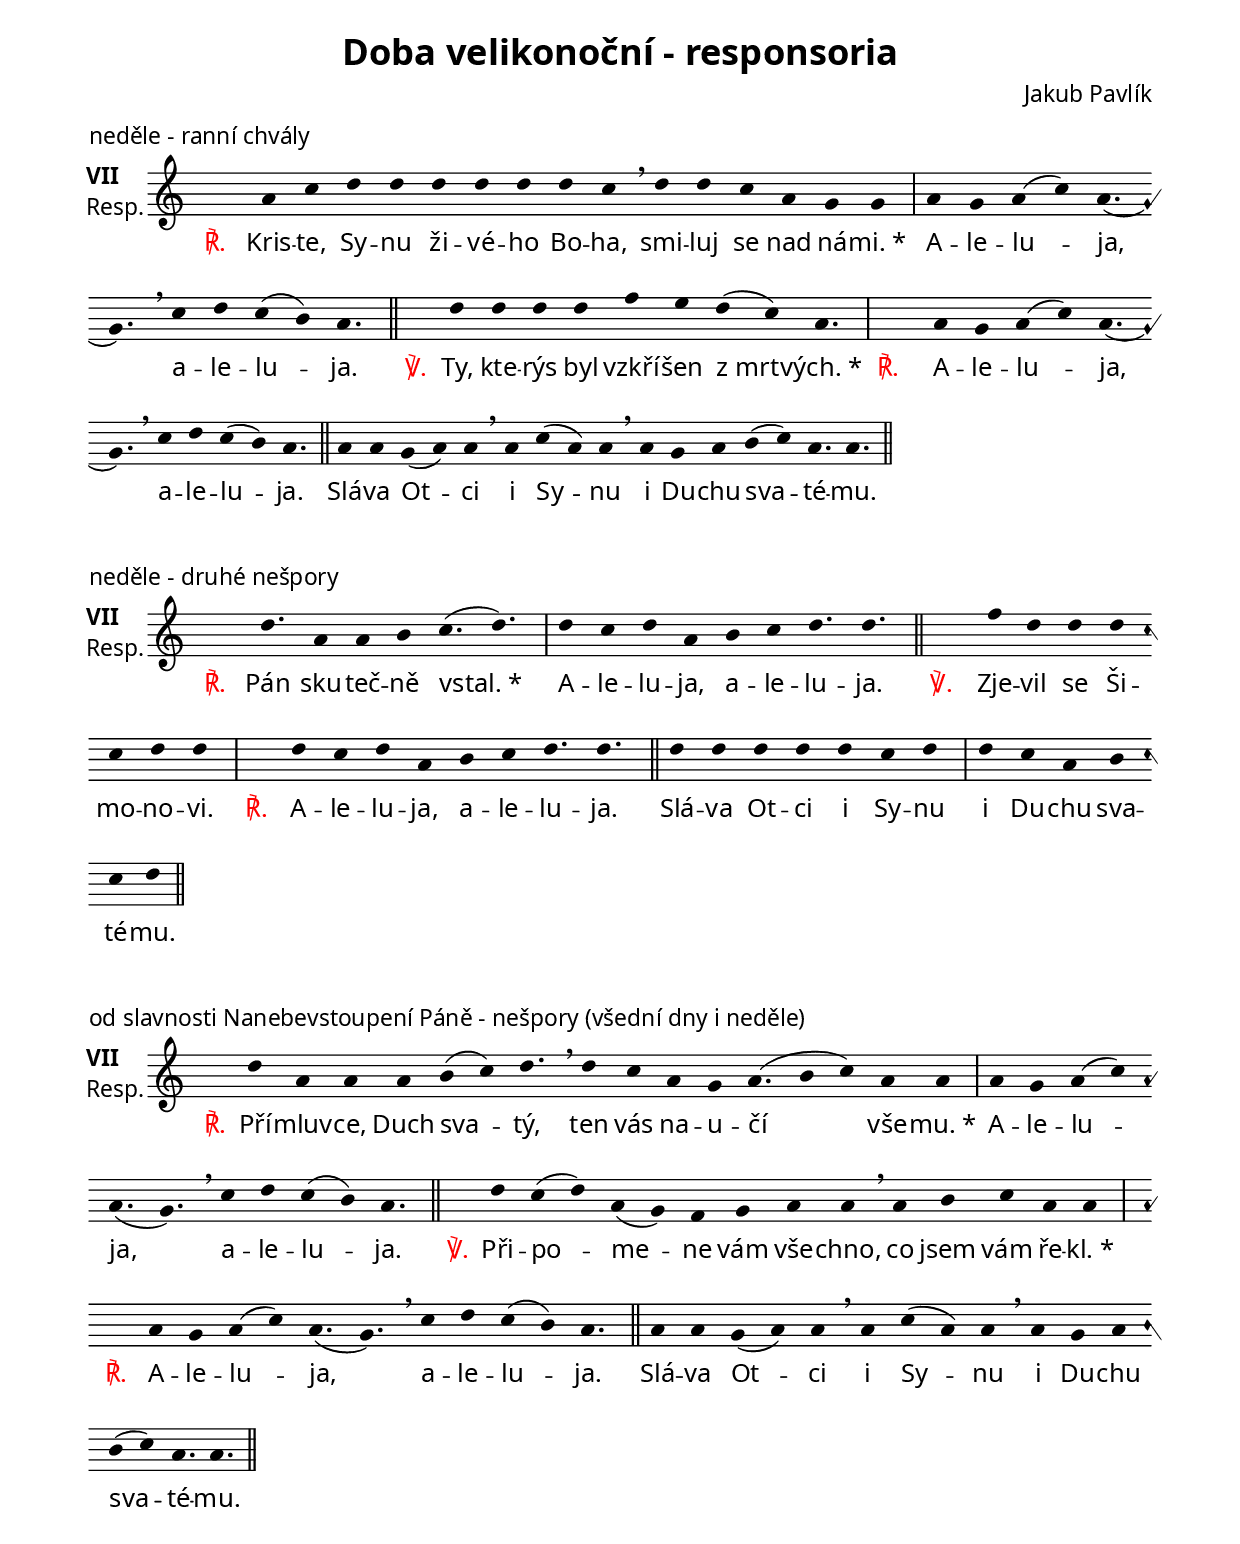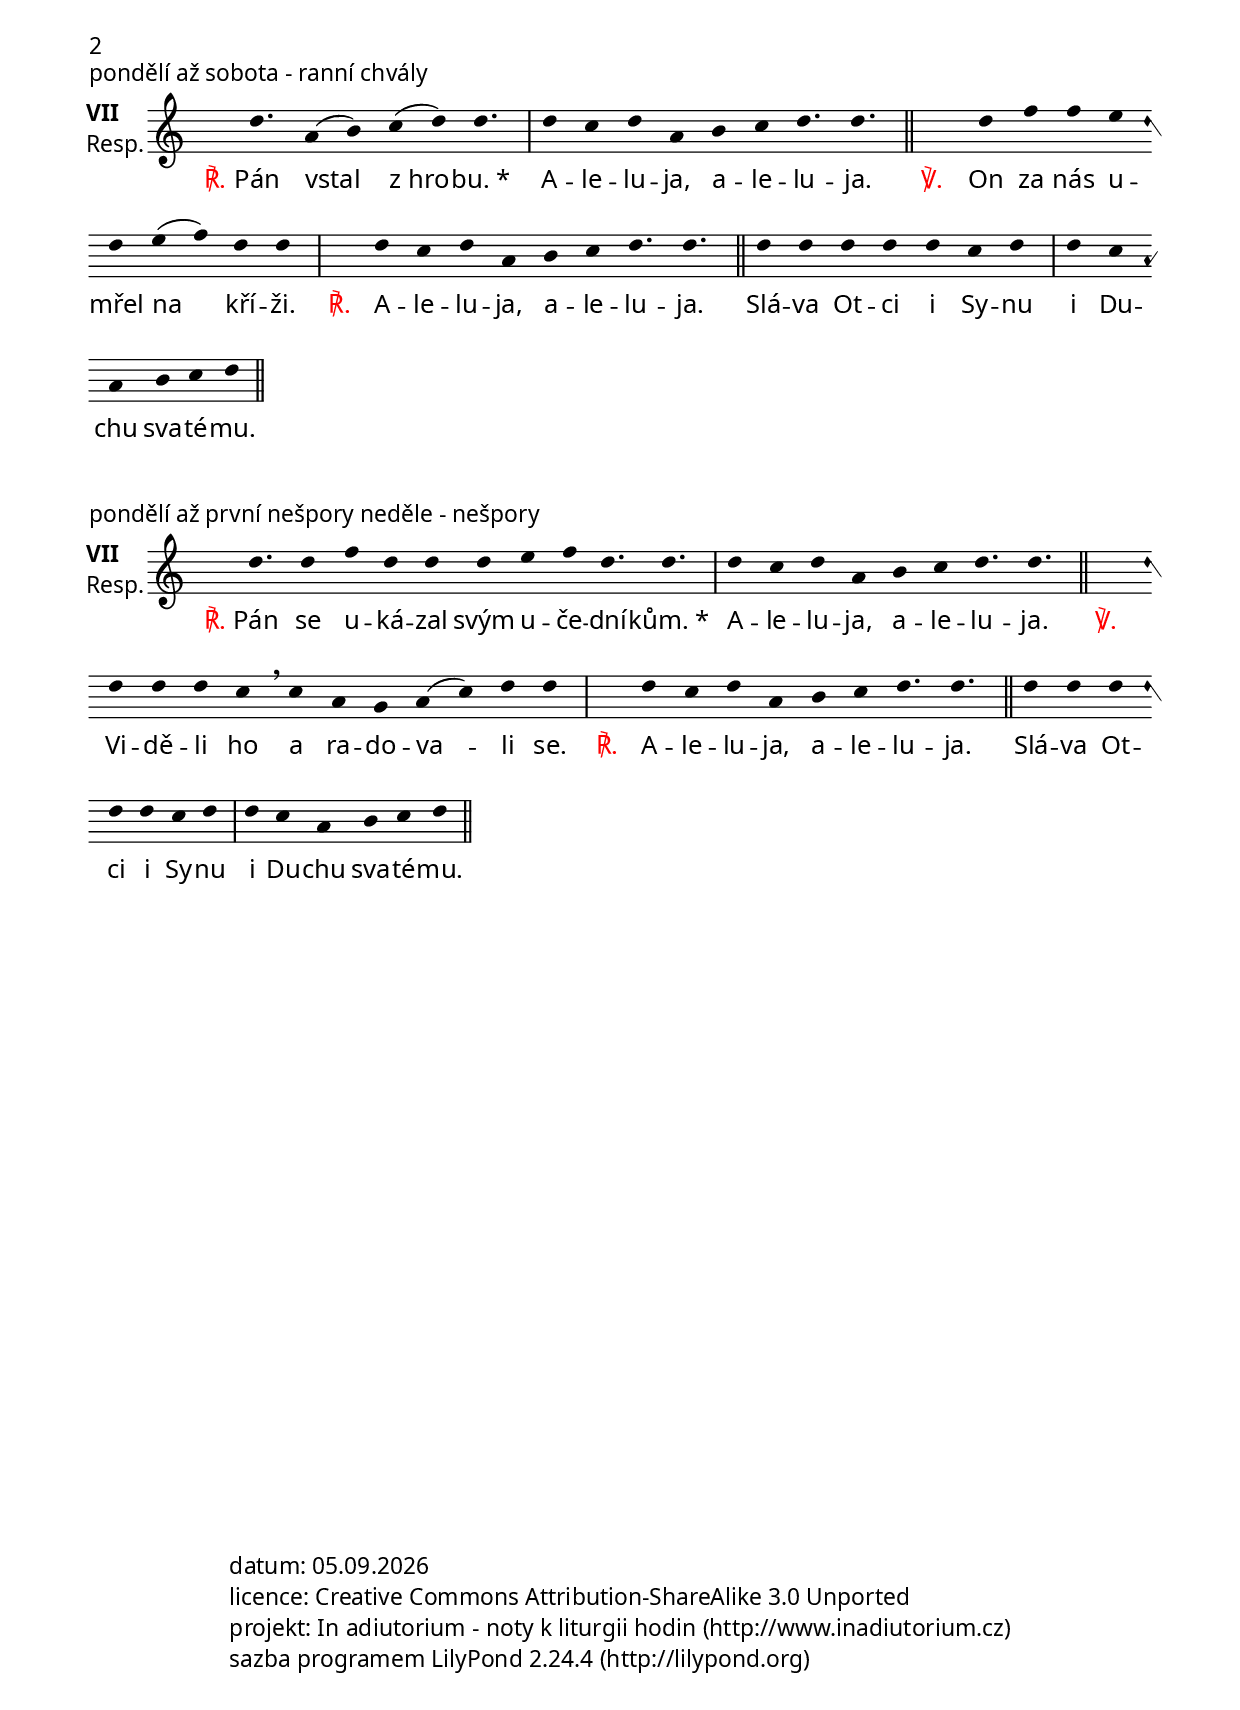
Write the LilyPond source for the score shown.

\version "2.12.3"

\header {
  title = "Doba velikonoční - responsoria"
  composer = "Jakub Pavlík"
}

\include "spolecne.ly"

\paper {
  % neroztahovat noty na celou stranku, ale nechat misto dole:
  ragged-bottom = ##t 
}

dvaleluja = \lyricmode { A -- le -- lu -- ja, a -- le -- lu -- ja. }
slavaRespText = \lyricmode {
  Slá -- va Ot -- ci i Sy -- nu i Du -- chu sva -- té -- mu.
}

alelResp = { d4 c d a b c d4. d }
slava = { d4 d d d d c d \bar "|" d4 c a b c d \bar "||" }
slavaDelsi = { a4 a g( a) a \breathe a c( a) a \breathe a g a b( c) a4. a }

alelRespDelsi = { a4 g a( c) a4.( g) \breathe c4 d c( b) a4. }

\score {
  \relative c'' {
    \choralniPredznamenaniII "VII" "Resp."
    \choralniRezim
    
    %R
    \neviditelna a
    a4 c d d d d d d c \breathe
    d d c a g g \bar "|"
    \alelRespDelsi \bar "||"
    
    %V
    \neviditelna d
    d4 d d d f e d( c) a4. \bar "|"
    \neviditelna a
    \alelRespDelsi \bar "||"
    
    % Slava
    \slavaDelsi \bar "||"
  }
  \addlyrics {
    \Response Kris -- te, Sy -- nu ži -- vé -- ho Bo -- ha,
    smi -- luj se nad ná -- mi._*
    \dvaleluja
    \Verse Ty, kte -- rýs byl vzkří -- šen z_mrt -- vých._*
    \Response \dvaleluja
    \slavaRespText
  }
  \header {
    piece = "neděle - ranní chvály"
  }
}

\score {
  \relative c'' {
    \choralniPredznamenaniII "VII" "Resp."
    \choralniRezim
    
    %R
    \neviditelna d
    d4. a4 a b c4.( d) \bar "|"
    \alelResp \bar "||"
    
    %V
    \neviditelna f
    f4 d d d c d d \bar "|"
    \neviditelna d
    \alelResp \bar "||"
    
    \slava
  }
  \addlyrics {
    \Response Pán sku -- teč -- ně vstal._*
    \dvaleluja
    \Verse Zje -- vil se Ši -- mo -- no -- vi.
    \Response \dvaleluja
    \slavaRespText
  }
  \header {
    piece = "neděle - druhé nešpory"
  }
}

\score {
  \relative c'' {
    \choralniPredznamenaniII "VII" "Resp."
    \choralniRezim
    
    % R
    \neviditelna d
    d4 a a a b( c) d4. \breathe
    d4 c a g a4.( b4 c) a a \bar "|"
    \alelRespDelsi \bar "||"
    
    % V
    \neviditelna d
    d4 c( d) a( g) f g a a \breathe
    a4 b c a a \bar "|"
    % R
    \neviditelna a
    \alelRespDelsi \bar "||"
    
    \slavaDelsi \bar "||"
  }
  \addlyrics {
    \Response Pří -- mluv -- ce, Duch sva -- tý, ten vás na -- u -- čí
    vše -- mu._*
    \dvaleluja
    \Verse Při -- po -- me -- ne vám vše -- chno, co jsem vám ře -- kl._*
    \Response \dvaleluja
    \slavaRespText
  }
  \header {
    piece = "od slavnosti Nanebevstoupení Páně - nešpory (všední dny i neděle)"
  }
}

\pageBreak

\score {
  \relative c'' {
    \choralniPredznamenaniII "VII" "Resp."
    \choralniRezim
    
    % R
    \neviditelna d
    d4. a4( b) c( d) d4. \bar "|"
    \alelResp \bar "||"
    
    %V
    \neviditelna d
    d4 f f e d e( f) d d \bar "|"
    \neviditelna d
    \alelResp \bar "||"
    
    % Slava
    \slava
  }
  \addlyrics {
    \Response Pán vstal z_hro -- bu._*
    \dvaleluja
    \Verse On za nás u -- mřel na kří -- ži.
    \Response \dvaleluja
    \slavaRespText
  }
  \header {
    piece = "pondělí až sobota - ranní chvály"
  }
}

\score {
  \relative c'' {
    \choralniPredznamenaniII "VII" "Resp."
    \choralniRezim
    
    %R
    \neviditelna d 
    d4. d4 f d d d e f d4. d \bar "|"
    \alelResp \bar "||"
    
    %V
    \neviditelna d
    d4 d d c \breathe c4 a g a( c) d d \bar "|"
    \neviditelna d
    \alelResp \bar "||"
    
    % Slava
    \slava
  }
  \addlyrics {
    \Response Pán se u -- ká -- zal svým u -- če -- dní -- kům._*
    \dvaleluja
    \Verse Vi -- dě -- li ho a ra -- do -- va -- li se.
    \Response \dvaleluja
    \slavaRespText
  }
  \header {
    piece = "pondělí až první nešpory neděle - nešpory"
  }
}

%{
\score {
  \relative c'' {
    \choralniRezim
  }
  \addlyrics {
    
  }
  \header {
    piece = ""
  }
}
%}